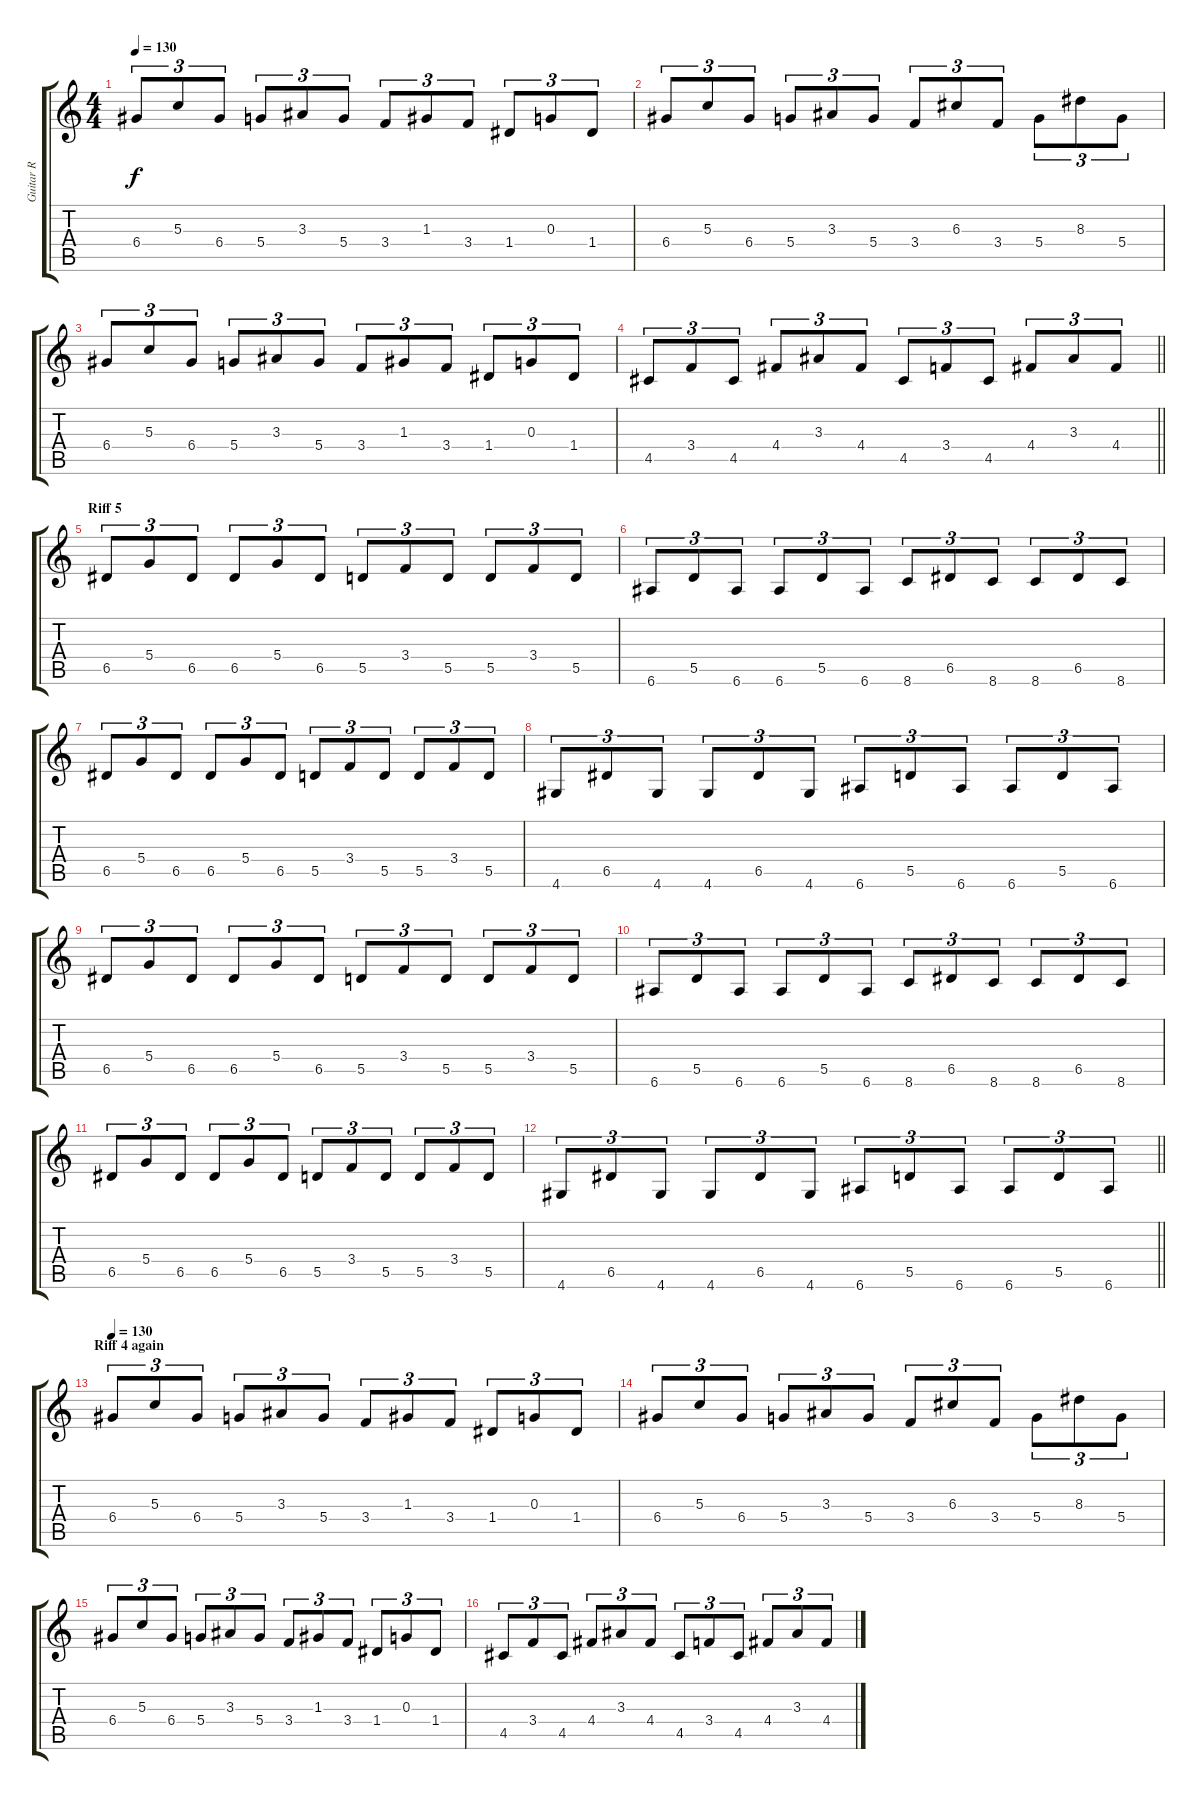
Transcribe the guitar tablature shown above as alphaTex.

\track ("Guitar R" "Guitar R") {instrument distortionguitar}
\staff {score tabs}
\tuning (E4 B3 G3 D3 A2 E2) {hide}
\ts (4 4)
\tempo 130
\clef g2
\ks c
6.4.8{tu (3 2) dy f} 5.3.8{tu (3 2)} 6.4.8{tu (3 2)} 5.4.8{tu (3 2)} 3.3.8{tu (3 2)} 5.4.8{tu (3 2)} 3.4.8{tu (3 2)} 1.3.8{tu (3 2)} 3.4.8{tu (3 2)} 1.4.8{tu (3 2)} 0.3.8{tu (3 2)} 1.4.8{tu (3 2)} |
6.4.8{tu (3 2)} 5.3.8{tu (3 2)} 6.4.8{tu (3 2)} 5.4.8{tu (3 2)} 3.3.8{tu (3 2)} 5.4.8{tu (3 2)} 3.4.8{tu (3 2)} 6.3.8{tu (3 2)} 3.4.8{tu (3 2)} 5.4.8{tu (3 2)} 8.3.8{tu (3 2)} 5.4.8{tu (3 2)} |
6.4.8{tu (3 2)} 5.3.8{tu (3 2)} 6.4.8{tu (3 2)} 5.4.8{tu (3 2)} 3.3.8{tu (3 2)} 5.4.8{tu (3 2)} 3.4.8{tu (3 2)} 1.3.8{tu (3 2)} 3.4.8{tu (3 2)} 1.4.8{tu (3 2)} 0.3.8{tu (3 2)} 1.4.8{tu (3 2)} |
\barLineRight lightlight
4.5.8{tu (3 2)} 3.4.8{tu (3 2)} 4.5.8{tu (3 2)} 4.4.8{tu (3 2)} 3.3.8{tu (3 2)} 4.4.8{tu (3 2)} 4.5.8{tu (3 2)} 3.4.8{tu (3 2)} 4.5.8{tu (3 2)} 4.4.8{tu (3 2)} 3.3.8{tu (3 2)} 4.4.8{tu (3 2)} |
\section ("" "Riff 5")
6.5.8{tu (3 2)} 5.4.8{tu (3 2)} 6.5.8{tu (3 2)} 6.5.8{tu (3 2)} 5.4.8{tu (3 2)} 6.5.8{tu (3 2)} 5.5.8{tu (3 2)} 3.4.8{tu (3 2)} 5.5.8{tu (3 2)} 5.5.8{tu (3 2)} 3.4.8{tu (3 2)} 5.5.8{tu (3 2)} |
6.6.8{tu (3 2)} 5.5.8{tu (3 2)} 6.6.8{tu (3 2)} 6.6.8{tu (3 2)} 5.5.8{tu (3 2)} 6.6.8{tu (3 2)} 8.6.8{tu (3 2)} 6.5.8{tu (3 2)} 8.6.8{tu (3 2)} 8.6.8{tu (3 2)} 6.5.8{tu (3 2)} 8.6.8{tu (3 2)} |
6.5.8{tu (3 2)} 5.4.8{tu (3 2)} 6.5.8{tu (3 2)} 6.5.8{tu (3 2)} 5.4.8{tu (3 2)} 6.5.8{tu (3 2)} 5.5.8{tu (3 2)} 3.4.8{tu (3 2)} 5.5.8{tu (3 2)} 5.5.8{tu (3 2)} 3.4.8{tu (3 2)} 5.5.8{tu (3 2)} |
4.6.8{tu (3 2)} 6.5.8{tu (3 2)} 4.6.8{tu (3 2)} 4.6.8{tu (3 2)} 6.5.8{tu (3 2)} 4.6.8{tu (3 2)} 6.6.8{tu (3 2)} 5.5.8{tu (3 2)} 6.6.8{tu (3 2)} 6.6.8{tu (3 2)} 5.5.8{tu (3 2)} 6.6.8{tu (3 2)} |
6.5.8{tu (3 2)} 5.4.8{tu (3 2)} 6.5.8{tu (3 2)} 6.5.8{tu (3 2)} 5.4.8{tu (3 2)} 6.5.8{tu (3 2)} 5.5.8{tu (3 2)} 3.4.8{tu (3 2)} 5.5.8{tu (3 2)} 5.5.8{tu (3 2)} 3.4.8{tu (3 2)} 5.5.8{tu (3 2)} |
6.6.8{tu (3 2)} 5.5.8{tu (3 2)} 6.6.8{tu (3 2)} 6.6.8{tu (3 2)} 5.5.8{tu (3 2)} 6.6.8{tu (3 2)} 8.6.8{tu (3 2)} 6.5.8{tu (3 2)} 8.6.8{tu (3 2)} 8.6.8{tu (3 2)} 6.5.8{tu (3 2)} 8.6.8{tu (3 2)} |
6.5.8{tu (3 2)} 5.4.8{tu (3 2)} 6.5.8{tu (3 2)} 6.5.8{tu (3 2)} 5.4.8{tu (3 2)} 6.5.8{tu (3 2)} 5.5.8{tu (3 2)} 3.4.8{tu (3 2)} 5.5.8{tu (3 2)} 5.5.8{tu (3 2)} 3.4.8{tu (3 2)} 5.5.8{tu (3 2)} |
\barLineRight lightlight
4.6.8{tu (3 2)} 6.5.8{tu (3 2)} 4.6.8{tu (3 2)} 4.6.8{tu (3 2)} 6.5.8{tu (3 2)} 4.6.8{tu (3 2)} 6.6.8{tu (3 2)} 5.5.8{tu (3 2)} 6.6.8{tu (3 2)} 6.6.8{tu (3 2)} 5.5.8{tu (3 2)} 6.6.8{tu (3 2)} |
\section ("" "Riff 4 again")
\tempo 130
6.4.8{tu (3 2)} 5.3.8{tu (3 2)} 6.4.8{tu (3 2)} 5.4.8{tu (3 2)} 3.3.8{tu (3 2)} 5.4.8{tu (3 2)} 3.4.8{tu (3 2)} 1.3.8{tu (3 2)} 3.4.8{tu (3 2)} 1.4.8{tu (3 2)} 0.3.8{tu (3 2)} 1.4.8{tu (3 2)} |
6.4.8{tu (3 2)} 5.3.8{tu (3 2)} 6.4.8{tu (3 2)} 5.4.8{tu (3 2)} 3.3.8{tu (3 2)} 5.4.8{tu (3 2)} 3.4.8{tu (3 2)} 6.3.8{tu (3 2)} 3.4.8{tu (3 2)} 5.4.8{tu (3 2)} 8.3.8{tu (3 2)} 5.4.8{tu (3 2)} |
6.4.8{tu (3 2)} 5.3.8{tu (3 2)} 6.4.8{tu (3 2)} 5.4.8{tu (3 2)} 3.3.8{tu (3 2)} 5.4.8{tu (3 2)} 3.4.8{tu (3 2)} 1.3.8{tu (3 2)} 3.4.8{tu (3 2)} 1.4.8{tu (3 2)} 0.3.8{tu (3 2)} 1.4.8{tu (3 2)} |
4.5.8{tu (3 2)} 3.4.8{tu (3 2)} 4.5.8{tu (3 2)} 4.4.8{tu (3 2)} 3.3.8{tu (3 2)} 4.4.8{tu (3 2)} 4.5.8{tu (3 2)} 3.4.8{tu (3 2)} 4.5.8{tu (3 2)} 4.4.8{tu (3 2)} 3.3.8{tu (3 2)} 4.4.8{tu (3 2)}
